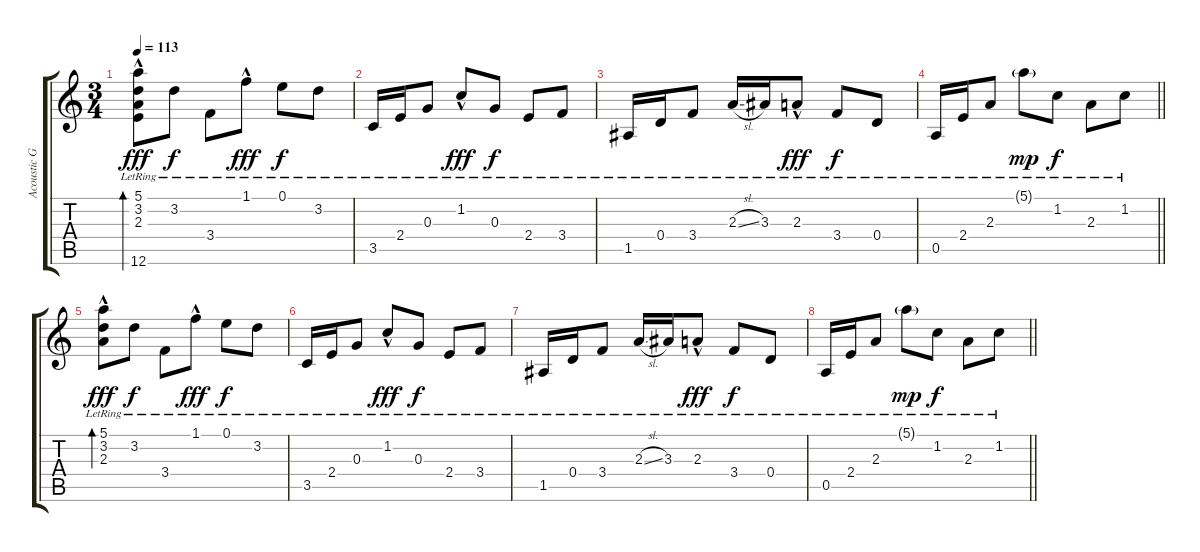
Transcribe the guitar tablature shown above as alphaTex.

\track ("Acoustic Guitar" "Acoustic G") {instrument acousticguitarsteel}
\staff {score tabs}
\tuning (E4 B3 G3 D3 A2 E2) {hide}
\ts (3 4)
\tempo 113
\clef g2
\ks c
(5.1{hac lr} 3.2{lr} 2.3{lr} 12.6).8{bd 120 dy fff} 3.2{lr}.8{dy f} 3.4{lr}.8 1.1{hac lr}.8{dy fff} 0.1{lr}.8{dy f} 3.2{lr}.8 |
3.5{lr}.16 2.4{lr}.16 0.3{lr}.8 1.2{hac lr}.8{dy fff} 0.3{lr}.8{dy f} 2.4{lr}.8 3.4{lr}.8 |
1.5{lr}.16 0.4{lr}.16 3.4{lr}.8 2.3{sl lr}.16 3.3{lr}.16 2.3{hac lr}.8{dy fff} 3.4{lr}.8{dy f} 0.4{lr}.8 |
\barLineRight lightlight
0.5{lr}.16 2.4{lr}.16 2.3{lr}.8 5.1{g lr}.8{dy mp} 1.2{lr}.8{dy f} 2.3{lr}.8 1.2{lr}.8 |
(5.1{hac lr} 3.2{lr} 2.3{lr}).8{bd 120 dy fff volume 1} 3.2{lr}.8{dy f} 3.4{lr}.8 1.1{hac lr}.8{dy fff} 0.1{lr}.8{dy f} 3.2{lr}.8 |
3.5{lr}.16 2.4{lr}.16 0.3{lr}.8 1.2{hac lr}.8{dy fff} 0.3{lr}.8{dy f} 2.4{lr}.8 3.4{lr}.8 |
1.5{lr}.16 0.4{lr}.16 3.4{lr}.8 2.3{sl lr}.16 3.3{lr}.16 2.3{hac lr}.8{dy fff} 3.4{lr}.8{dy f} 0.4{lr}.8 |
\barLineRight lightlight
0.5{lr}.16 2.4{lr}.16 2.3{lr}.8 5.1{g lr}.8{dy mp} 1.2{lr}.8{dy f} 2.3{lr}.8 1.2{lr}.8
